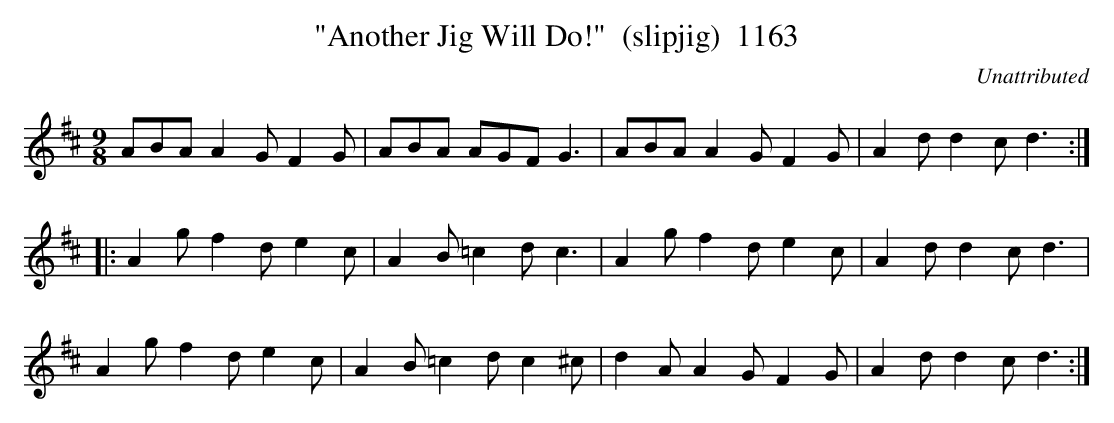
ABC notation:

X:1
T:"Another Jig Will Do!"  (slipjig)  1163
C:Unattributed
BRENNAN July 2003 (HTTP://WWW.SOSYOURMOM.COM)
M:9/8
L:1/8
K:D
ABA A2G F2G|ABA AGF G3|ABA A2G F2G|A2d d2c d3:|
|:A2g f2d e2c|A2B =c2d c3|A2g f2d e2c|A2d d2c d3|
A2g f2d e2c|A2B =c2d c2^c|d2A A2G F2G|A2d d2c d3:|
